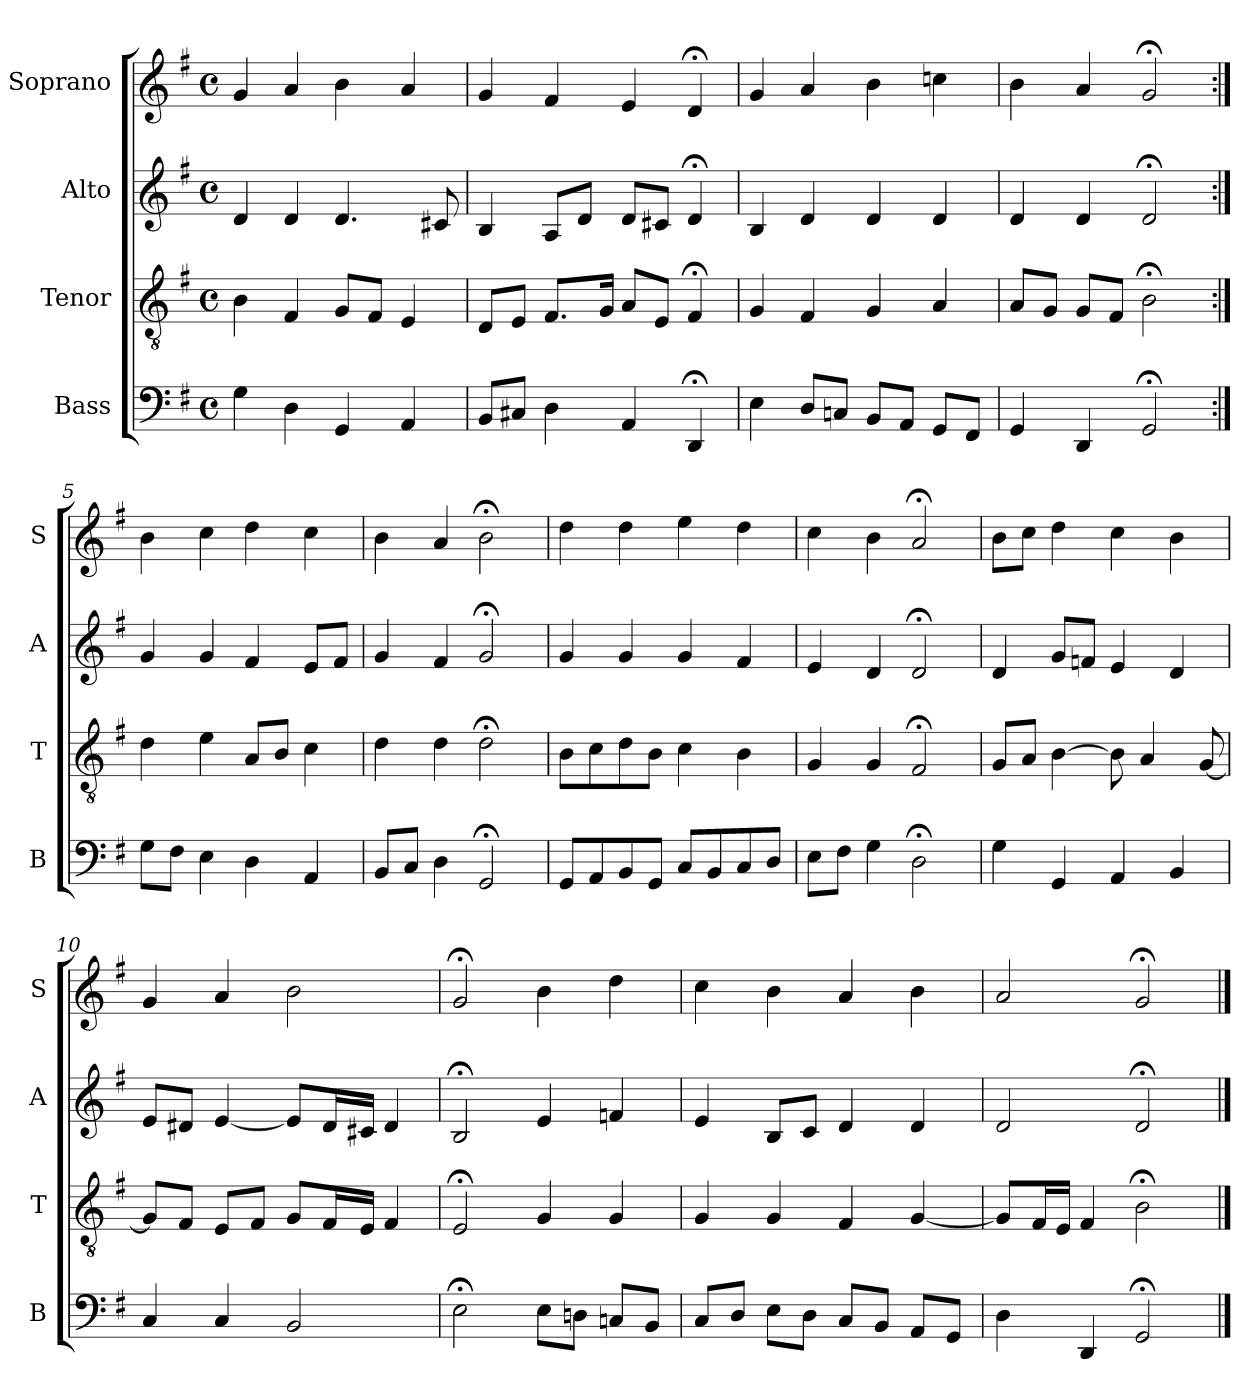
**kern	**kern	**kern	**kern
*part4	*part3	*part2	*part1
*staff4	*staff3	*staff2	*staff1
*I"Bass	*I"Tenor	*I"Alto	*I"Soprano
*I'B	*I'T	*I'A	*I'S
*clefF4	*clefGv2	*clefG2	*clefG2
*k[f#]	*k[f#]	*k[f#]	*k[f#]
*G:	*G:	*G:	*G:
*M4/4	*M4/4	*M4/4	*M4/4
*met(c)	*met(c)	*met(c)	*met(c)
*MM100	*MM100	*MM100	*MM100
=1	=1	=1	=1
4G	4B	4d	4g
4D	4F#	4d	4a
4GG	8GL	4.d	4b
.	8F#J	.	.
4AA	4E	.	4a
.	.	8c#X	.
=2	=2	=2	=2
8BBL	8DL	4B	4g
8C#XJ	8EJ	.	.
4D	8.F#L	8AL	4f#
.	.	8dJ	.
.	16GJk	.	.
4AA	8AL	8dL	4e
.	8EJ	8c#XJ	.
4DD;<	4F#;<	4d;<	4d;<
=3	=3	=3	=3
4E	4G	4Bi	4gi
8DL	4F#	4di	4ai
8CnJ	.	.	.
8BBL	4G	4d	4b
8AAJ	.	.	.
8GGL	4A	4d	4ccn
8FF#J	.	.	.
=4	=4	=4	=4
4GG	8AL	4d	4b
.	8GJ	.	.
4DD	8GL	4d	4a
.	8F#J	.	.
2GG;<	2B;<	2d;<	2g;<
=5:|!	=5:|!	=5:|!	=5:|!
8GL	4d	4g	4b
8F#J	.	.	.
4E	4e	4g	4cc
4D	8AL	4f#	4dd
.	8BJ	.	.
4AA	4c	8eL	4cc
.	.	8f#J	.
=6	=6	=6	=6
8BBL	4d	4g	4b
8CJ	.	.	.
4D	4d	4f#	4a
2GG;<	2d;<	2g;<	2b;<
=7	=7	=7	=7
8GGL	8BL	4g	4dd
8AA	8c	.	.
8BB	8d	4g	4dd
8GGJ	8BJ	.	.
8CL	4c	4g	4ee
8BB	.	.	.
8C	4B	4f#	4dd
8DJ	.	.	.
=8	=8	=8	=8
8EL	4G	4e	4cc
8F#J	.	.	.
4G	4G	4d	4b
2D;<	2F#;<	2d;<	2a;<
=9	=9	=9	=9
4G	8GL	4d	8bL
.	8AJ	.	8ccJ
4GG	[4B	8gL	4dd
.	.	8fnJ	.
4AA	8B]	4e	4cc
.	4A	.	.
4BB	.	4d	4b
.	[8G	.	.
=10	=10	=10	=10
4C	8GL]	8eL	4g
.	8F#J	8d#XJ	.
4C	8EL	[4e	4a
.	8F#J	.	.
2BB	8GL	8eL]	2b
.	16F#L	16d#L	.
.	16EJJ	16c#XJJ	.
.	4F#	4d#	.
=11	=11	=11	=11
2E;<	2E;<	2B;<i	2g;<i
8EL	4G	4ei	4bi
8DnJ	.	.	.
8CnL	4G	4fn	4dd
8BBJ	.	.	.
=12	=12	=12	=12
8CL	4G	4e	4cc
8DJ	.	.	.
8EL	4G	8BL	4b
8DJ	.	8cJ	.
8CL	4F#	4d	4a
8BBJ	.	.	.
8AAL	[4G	4d	4b
8GGJ	.	.	.
=13	=13	=13	=13
4D	8GL]	2d	2a
.	16F#L	.	.
.	16EJJ	.	.
4DD	4F#	.	.
2GG;<	2B;<	2d;<	2g;<
==	==	==	==
*-	*-	*-	*-
